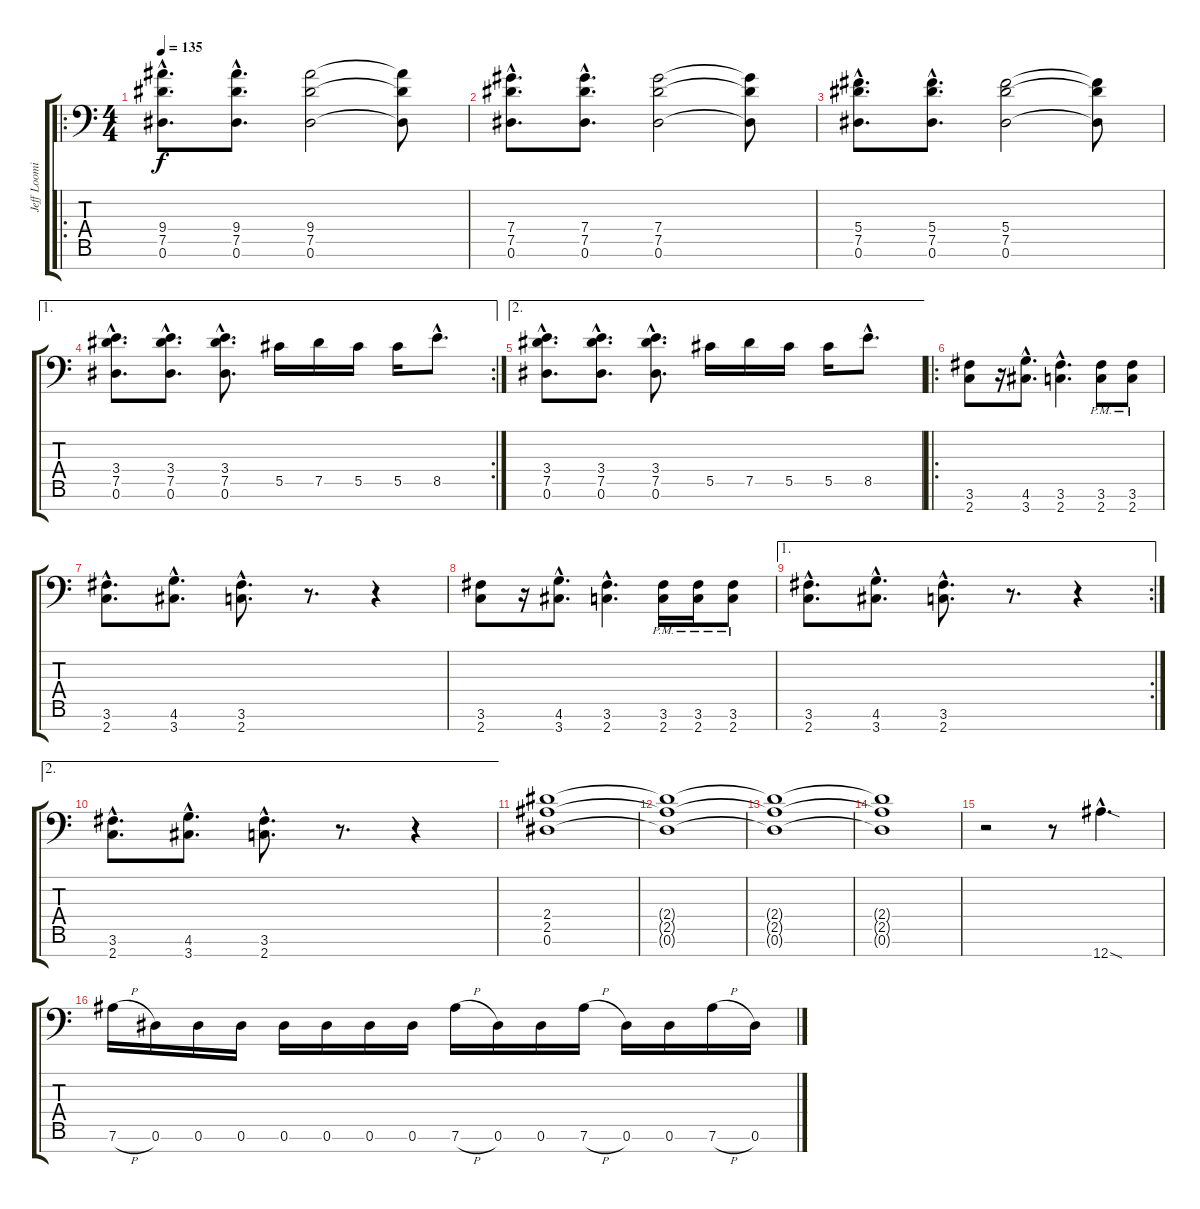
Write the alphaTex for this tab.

\track ("Jeff Loomis" "Jeff Loomi") {instrument distortionguitar}
\staff {score tabs}
\tuning (Eb4 Bb3 Gb3 Db3 Ab2 Eb2 Bb1) {hide}
\ro
\ts (4 4)
\tempo 135
\clef f4
\ks c
(9.4{hac} 7.5{hac} 0.6{hac}).8{d dy f instrument distortionguitar} (9.4{hac} 7.5{hac} 0.6{hac}).8{d} (9.4 7.5 0.6).2 (9.4{t} 7.5{t} 0.6{t}).8 |
(7.4{hac} 7.5{hac} 0.6{hac}).8{d} (7.4{hac} 7.5{hac} 0.6{hac}).8{d} (7.4 7.5 0.6).2 (7.4{t} 7.5{t} 0.6{t}).8 |
(5.4{hac} 7.5{hac} 0.6{hac}).8{d} (5.4{hac} 7.5{hac} 0.6{hac}).8{d} (5.4 7.5 0.6).2 (5.4{t} 7.5{t} 0.6{t}).8 |
\ae 1
\rc 2
(3.4{hac} 7.5{hac} 0.6{hac}).8{d} (3.4{hac} 7.5{hac} 0.6{hac}).8{d} (3.4{hac} 7.5{hac} 0.6{hac}).8{d} 5.5.16 7.5.16 5.5.16 5.5.16 8.5{hac}.8{d} |
\ae 2
(3.4{hac} 7.5{hac} 0.6{hac}).8{d} (3.4{hac} 7.5{hac} 0.6{hac}).8{d} (3.4{hac} 7.5{hac} 0.6{hac}).8{d} 5.5.16 7.5.16 5.5.16 5.5.16 8.5{hac}.8{d} |
\ro
(3.6 2.7).8 r.16 (4.6{hac} 3.7{hac}).8{d} (3.6{hac} 2.7{hac}).4{d} (3.6{pm} 2.7{pm}).8 (3.6{pm} 2.7{pm}).8 |
(3.6{hac} 2.7{hac}).8{d} (4.6{hac} 3.7{hac}).8{d} (3.6{hac} 2.7{hac}).8{d} r.8{d} r.4 |
(3.6 2.7).8 r.16 (4.6{hac} 3.7{hac}).8{d} (3.6{hac} 2.7{hac}).4{d} (3.6{pm} 2.7{pm}).16 (3.6{pm} 2.7{pm}).16 (3.6{pm} 2.7{pm}).8 |
\ae 1
\rc 2
(3.6{hac} 2.7{hac}).8{d} (4.6{hac} 3.7{hac}).8{d} (3.6{hac} 2.7{hac}).8{d} r.8{d} r.4 |
\ae 2
(3.6{hac} 2.7{hac}).8{d} (4.6{hac} 3.7{hac}).8{d} (3.6{hac} 2.7{hac}).8{d} r.8{d} r.4 |
(2.4 2.5 0.6).1 |
(2.4{t} 2.5{t} 0.6{t}).1 |
(2.4{t} 2.5{t} 0.6{t}).1 |
(2.4{t} 2.5{t} 0.6{t}).1 |
r.2 r.8 12.7{sod hac}.4{d} |
7.6{h}.16 0.6.16 0.6.16 0.6.16 0.6.16 0.6.16 0.6.16 0.6.16 7.6{h}.16 0.6.16 0.6.16 7.6{h}.16 0.6.16 0.6.16 7.6{h}.16 0.6.16
